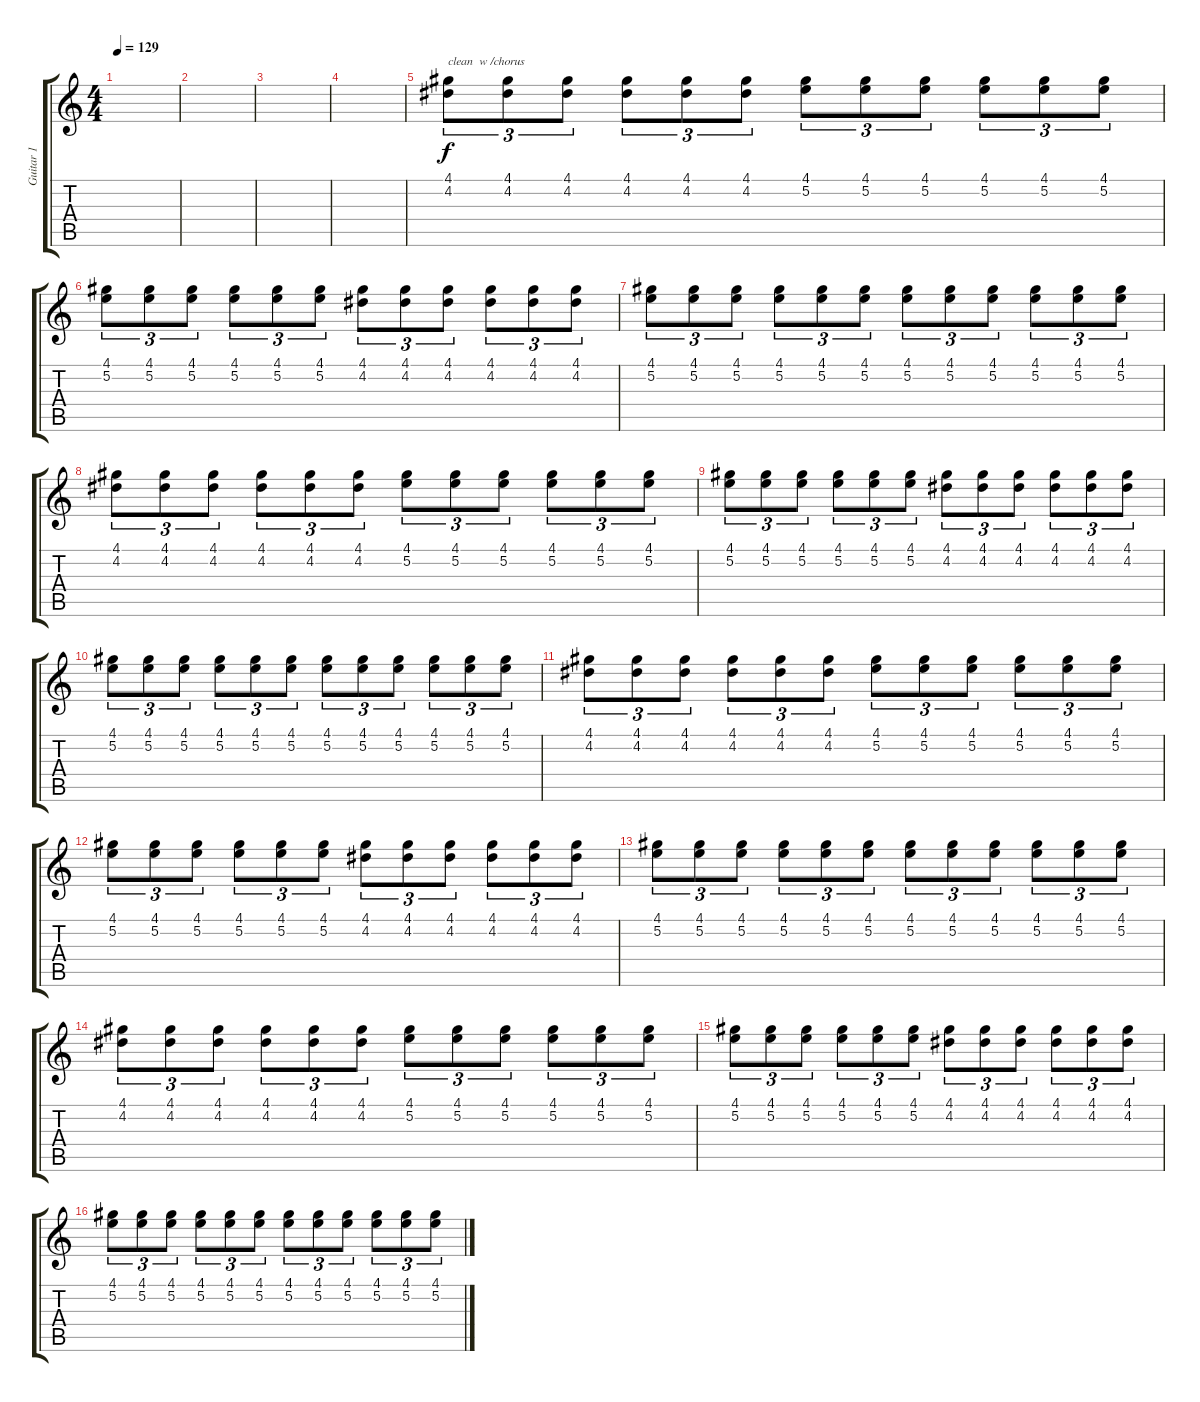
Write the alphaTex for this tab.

\track ("Guitar 1" "Guitar 1") {instrument electricguitarclean}
\staff {score tabs}
\tuning (E4 B3 G3 D3 A2 E2) {hide}
\ts (4 4)
\tempo 129
\clef g2
\ks c
|
|
|
|
(4.1 4.2).8{tu (3 2) txt "clean  w /chorus"} (4.1 4.2).8{tu (3 2)} (4.1 4.2).8{tu (3 2)} (4.1 4.2).8{tu (3 2)} (4.1 4.2).8{tu (3 2)} (4.1 4.2).8{tu (3 2)} (4.1 5.2).8{tu (3 2)} (4.1 5.2).8{tu (3 2)} (4.1 5.2).8{tu (3 2)} (4.1 5.2).8{tu (3 2)} (4.1 5.2).8{tu (3 2)} (4.1 5.2).8{tu (3 2)} |
(4.1 5.2).8{tu (3 2)} (4.1 5.2).8{tu (3 2)} (4.1 5.2).8{tu (3 2)} (4.1 5.2).8{tu (3 2)} (4.1 5.2).8{tu (3 2)} (4.1 5.2).8{tu (3 2)} (4.1 4.2).8{tu (3 2)} (4.1 4.2).8{tu (3 2)} (4.1 4.2).8{tu (3 2)} (4.1 4.2).8{tu (3 2)} (4.1 4.2).8{tu (3 2)} (4.1 4.2).8{tu (3 2)} |
(4.1 5.2).8{tu (3 2)} (4.1 5.2).8{tu (3 2)} (4.1 5.2).8{tu (3 2)} (4.1 5.2).8{tu (3 2)} (4.1 5.2).8{tu (3 2)} (4.1 5.2).8{tu (3 2)} (4.1 5.2).8{tu (3 2)} (4.1 5.2).8{tu (3 2)} (4.1 5.2).8{tu (3 2)} (4.1 5.2).8{tu (3 2)} (4.1 5.2).8{tu (3 2)} (4.1 5.2).8{tu (3 2)} |
(4.1 4.2).8{tu (3 2)} (4.1 4.2).8{tu (3 2)} (4.1 4.2).8{tu (3 2)} (4.1 4.2).8{tu (3 2)} (4.1 4.2).8{tu (3 2)} (4.1 4.2).8{tu (3 2)} (4.1 5.2).8{tu (3 2)} (4.1 5.2).8{tu (3 2)} (4.1 5.2).8{tu (3 2)} (4.1 5.2).8{tu (3 2)} (4.1 5.2).8{tu (3 2)} (4.1 5.2).8{tu (3 2)} |
(4.1 5.2).8{tu (3 2)} (4.1 5.2).8{tu (3 2)} (4.1 5.2).8{tu (3 2)} (4.1 5.2).8{tu (3 2)} (4.1 5.2).8{tu (3 2)} (4.1 5.2).8{tu (3 2)} (4.1 4.2).8{tu (3 2)} (4.1 4.2).8{tu (3 2)} (4.1 4.2).8{tu (3 2)} (4.1 4.2).8{tu (3 2)} (4.1 4.2).8{tu (3 2)} (4.1 4.2).8{tu (3 2)} |
(4.1 5.2).8{tu (3 2)} (4.1 5.2).8{tu (3 2)} (4.1 5.2).8{tu (3 2)} (4.1 5.2).8{tu (3 2)} (4.1 5.2).8{tu (3 2)} (4.1 5.2).8{tu (3 2)} (4.1 5.2).8{tu (3 2)} (4.1 5.2).8{tu (3 2)} (4.1 5.2).8{tu (3 2)} (4.1 5.2).8{tu (3 2)} (4.1 5.2).8{tu (3 2)} (4.1 5.2).8{tu (3 2)} |
(4.1 4.2).8{tu (3 2)} (4.1 4.2).8{tu (3 2)} (4.1 4.2).8{tu (3 2)} (4.1 4.2).8{tu (3 2)} (4.1 4.2).8{tu (3 2)} (4.1 4.2).8{tu (3 2)} (4.1 5.2).8{tu (3 2)} (4.1 5.2).8{tu (3 2)} (4.1 5.2).8{tu (3 2)} (4.1 5.2).8{tu (3 2)} (4.1 5.2).8{tu (3 2)} (4.1 5.2).8{tu (3 2)} |
(4.1 5.2).8{tu (3 2)} (4.1 5.2).8{tu (3 2)} (4.1 5.2).8{tu (3 2)} (4.1 5.2).8{tu (3 2)} (4.1 5.2).8{tu (3 2)} (4.1 5.2).8{tu (3 2)} (4.1 4.2).8{tu (3 2)} (4.1 4.2).8{tu (3 2)} (4.1 4.2).8{tu (3 2)} (4.1 4.2).8{tu (3 2)} (4.1 4.2).8{tu (3 2)} (4.1 4.2).8{tu (3 2)} |
(4.1 5.2).8{tu (3 2)} (4.1 5.2).8{tu (3 2)} (4.1 5.2).8{tu (3 2)} (4.1 5.2).8{tu (3 2)} (4.1 5.2).8{tu (3 2)} (4.1 5.2).8{tu (3 2)} (4.1 5.2).8{tu (3 2)} (4.1 5.2).8{tu (3 2)} (4.1 5.2).8{tu (3 2)} (4.1 5.2).8{tu (3 2)} (4.1 5.2).8{tu (3 2)} (4.1 5.2).8{tu (3 2)} |
(4.1 4.2).8{tu (3 2)} (4.1 4.2).8{tu (3 2)} (4.1 4.2).8{tu (3 2)} (4.1 4.2).8{tu (3 2)} (4.1 4.2).8{tu (3 2)} (4.1 4.2).8{tu (3 2)} (4.1 5.2).8{tu (3 2)} (4.1 5.2).8{tu (3 2)} (4.1 5.2).8{tu (3 2)} (4.1 5.2).8{tu (3 2)} (4.1 5.2).8{tu (3 2)} (4.1 5.2).8{tu (3 2)} |
(4.1 5.2).8{tu (3 2)} (4.1 5.2).8{tu (3 2)} (4.1 5.2).8{tu (3 2)} (4.1 5.2).8{tu (3 2)} (4.1 5.2).8{tu (3 2)} (4.1 5.2).8{tu (3 2)} (4.1 4.2).8{tu (3 2)} (4.1 4.2).8{tu (3 2)} (4.1 4.2).8{tu (3 2)} (4.1 4.2).8{tu (3 2)} (4.1 4.2).8{tu (3 2)} (4.1 4.2).8{tu (3 2)} |
(4.1 5.2).8{tu (3 2)} (4.1 5.2).8{tu (3 2)} (4.1 5.2).8{tu (3 2)} (4.1 5.2).8{tu (3 2)} (4.1 5.2).8{tu (3 2)} (4.1 5.2).8{tu (3 2)} (4.1 5.2).8{tu (3 2)} (4.1 5.2).8{tu (3 2)} (4.1 5.2).8{tu (3 2)} (4.1 5.2).8{tu (3 2)} (4.1 5.2).8{tu (3 2)} (4.1 5.2).8{tu (3 2)}
